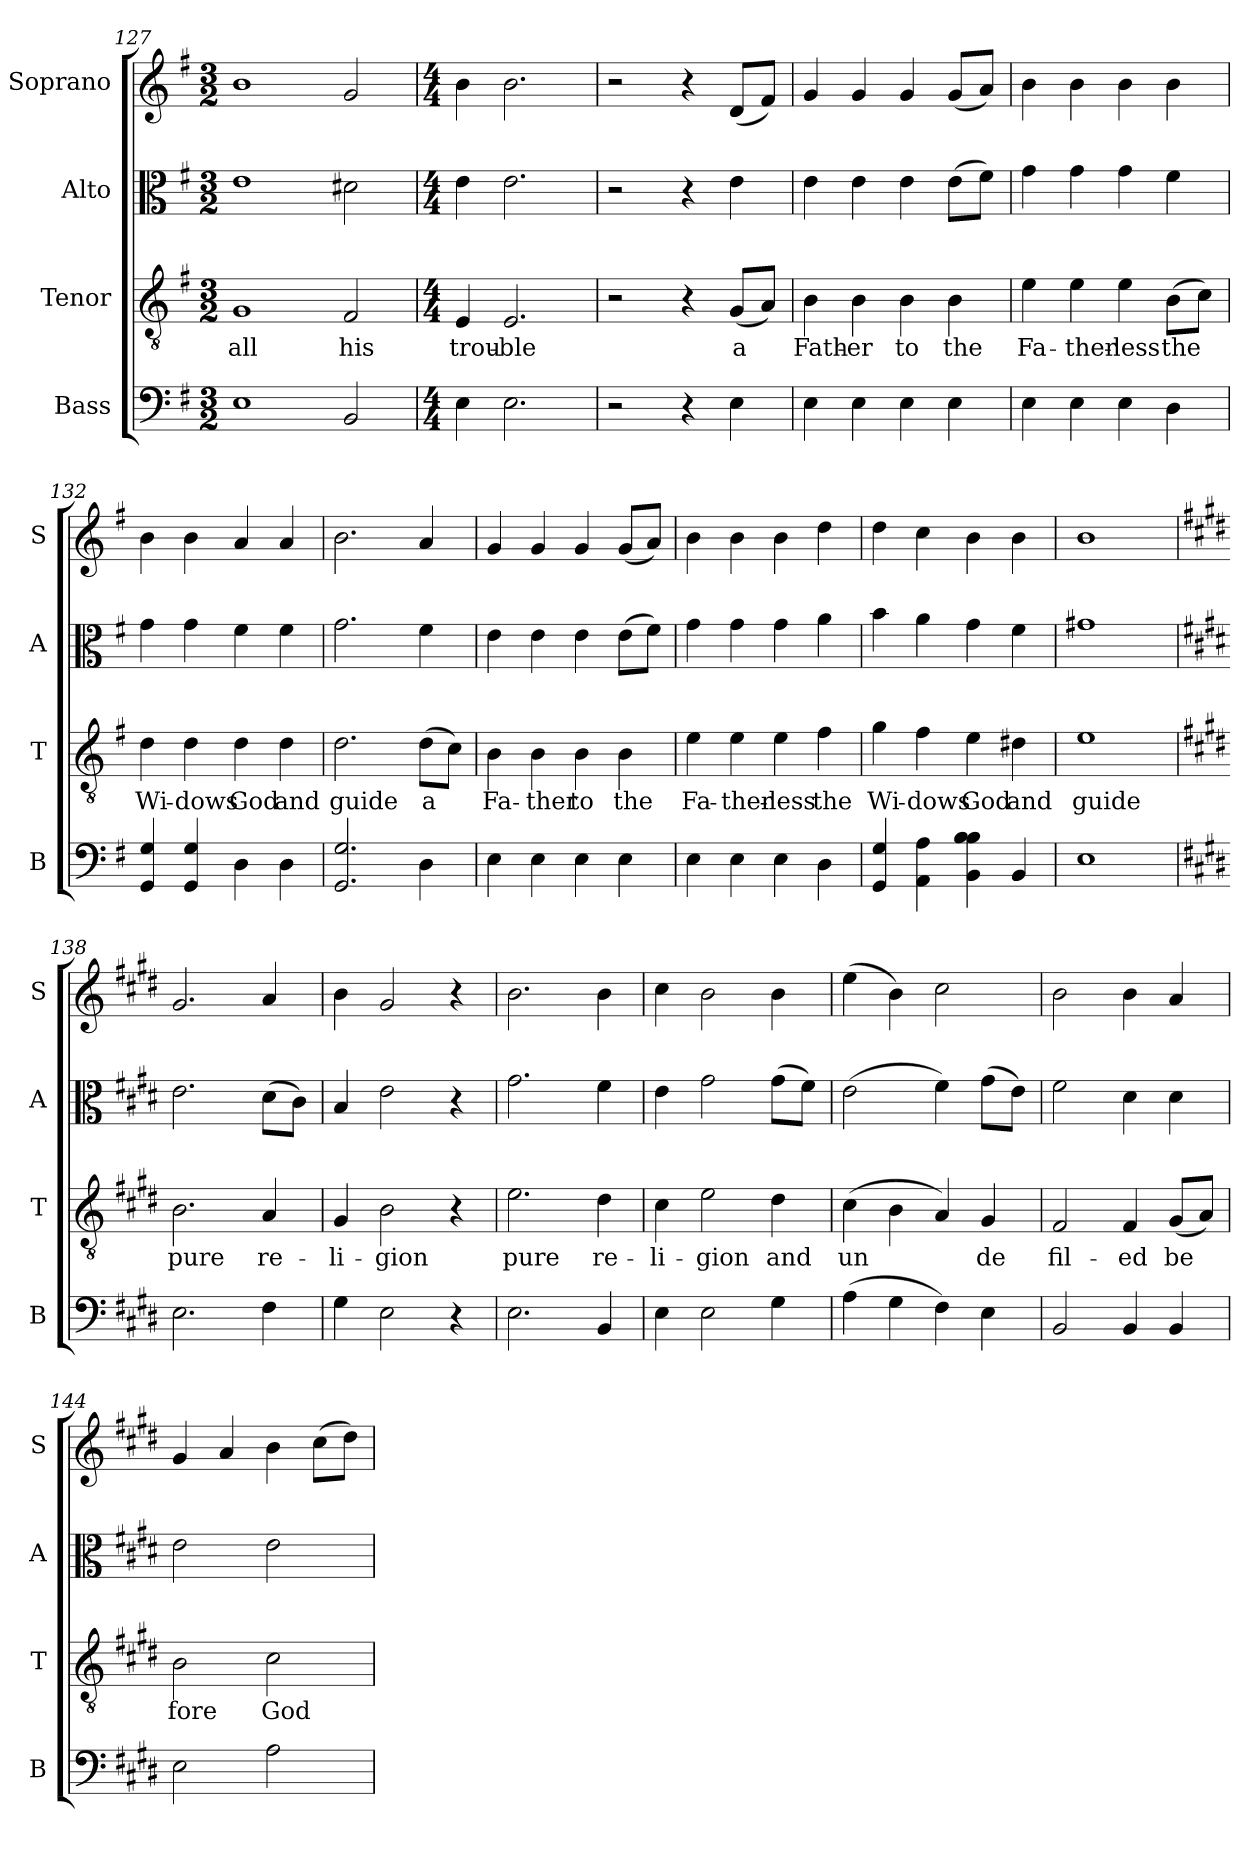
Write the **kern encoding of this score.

**kern	**kern	**text	**kern	**kern
*part4	*part3	*part3	*part2	*part1
*staff4	*staff3	*staff3	*staff2	*staff1
*I"Bass	*I"Tenor	*	*I"Alto	*I"Soprano
*I'B	*I'T	*	*I'A	*I'S
*clefF4	*clefGv2	*	*clefC3	*clefG2
*k[f#]	*k[f#]	*	*k[f#]	*k[f#]
*G:	*G:	*	*G:	*G:
*M3/2	*M3/2	*	*M3/2	*M3/2
=127	=127	=127	=127	=127
1E	1G	all	1e	1b
2BB/	2F#/	his	2d#X\	2g/
=128	=128	=128	=128	=128
*M4/4	*M4/4	*	*M4/4	*M4/4
4E\	4E/	trou-	4e\	4b\
2.E\	2.E/	-ble	2.e\	2.b\
!!LO:PB:g=z
=129	=129	=129	=129	=129
2r	2r	.	2r	2r
4r	4r	.	4r	4r
4E\	(8G/L	a	4e\	(8d/L
.	8A/J)	.	.	8f#/J)
!!LO:PB:g=z
=130	=130	=130	=130	=130
4E\	4B\	Fath-	4e\	4g/
4E\	4B\	-er	4e\	4g/
4E\	4B\	to	4e\	4g/
4E\	4B\	the	(8e\L	(8g/L
.	.	.	8f#\J)	8a/J)
=131	=131	=131	=131	=131
4E\	4e\	Fa-	4g\	4b\
4E\	4e\	-ther-	4g\	4b\
4E\	4e\	-less	4g\	4b\
4D\	(8B\L	the	4f#\	4b\
.	8c\J)	.	.	.
=132	=132	=132	=132	=132
4GG/ 4G/	4d\	Wi-	4g\	4b\
4GG/ 4G/	4d\	-dows	4g\	4b\
4D\	4d\	God	4f#\	4a/
4D\	4d\	and	4f#\	4a/
=133	=133	=133	=133	=133
2.GG/ 2.G/	2.d\	guide	2.g\	2.b\
4D\	(8d\L	a	4f#\	4a/
.	8c\J)	.	.	.
!!LO:PB:g=z
=134	=134	=134	=134	=134
4E\	4B\	Fa-	4e\	4g/
4E\	4B\	-ther	4e\	4g/
4E\	4B\	to	4e\	4g/
4E\	4B\	the	(8e\L	(8g/L
.	.	.	8f#\J)	8a/J)
=135	=135	=135	=135	=135
4E\	4e\	Fa-	4g\	4b\
4E\	4e\	-ther-	4g\	4b\
4E\	4e\	-less	4g\	4b\
4D\	4f#\	the	4a\	4dd\
=136	=136	=136	=136	=136
4GG/ 4G/	4g\	Wi-	4b\	4dd\
4AA\ 4A\	4f#\	-dows	4a\	4cc\
4BB\ 4B\ 4B\	4e\	God	4g\	4b\
4BB/	4d#X\	and	4f#\	4b\
=137	=137	=137	=137	=137
1E	1e	guide	1g#X	1b
=138	=138	=138	=138	=138
*k[f#c#g#d#]	*k[f#c#g#d#]	*	*k[f#c#g#d#]	*k[f#c#g#d#]
*E:	*E:	*	*E:	*E:
2.E\	2.B\	pure	2.e\	2.g#/
4F#\	4A/	re-	(8d#\L	4a/
.	.	.	8c#\J)	.
=139	=139	=139	=139	=139
4G#\	4G#/	-li-	4B/	4b\
2E\	2B\	-gion	2e\	2g#/
4r	4r	.	4r	4r
!!LO:PB:g=z
=140	=140	=140	=140	=140
2.E\	2.e\	pure	2.g#\	2.b\
4BB/	4d#\	re-	4f#\	4b\
!!LO:PB:g=z
=141	=141	=141	=141	=141
4E\	4c#\	-li-	4e\	4cc#\
2E\	2e\	-gion	2g#\	2b\
4G#\	4d#\	and	(8g#\L	4b\
.	.	.	8f#\J)	.
=142	=142	=142	=142	=142
(4A\	(4c#\	un	(2e\	(4ee\
4G#\	4B\	.	.	4b\)
4F#\)	4A/)	.	4f#\)	2cc#\
4E\	4G#/	de	(8g#\L	.
.	.	.	8e\J)	.
=143	=143	=143	=143	=143
2BB/	2F#/	fil-	2f#\	2b\
4BB/	4F#/	-ed	4d#\	4b\
4BB/	(8G#/L	be	4d#\	4a/
.	8A/J)	.	.	.
=144	=144	=144	=144	=144
2E\	2B\	fore	2e\	4g#/
.	.	.	.	4a/
2A\	2c#\	God	2e\	4b\
.	.	.	.	(8cc#\L
.	.	.	.	8dd#\J)
=	=	=	=	=
*-	*-	*-	*-	*-
